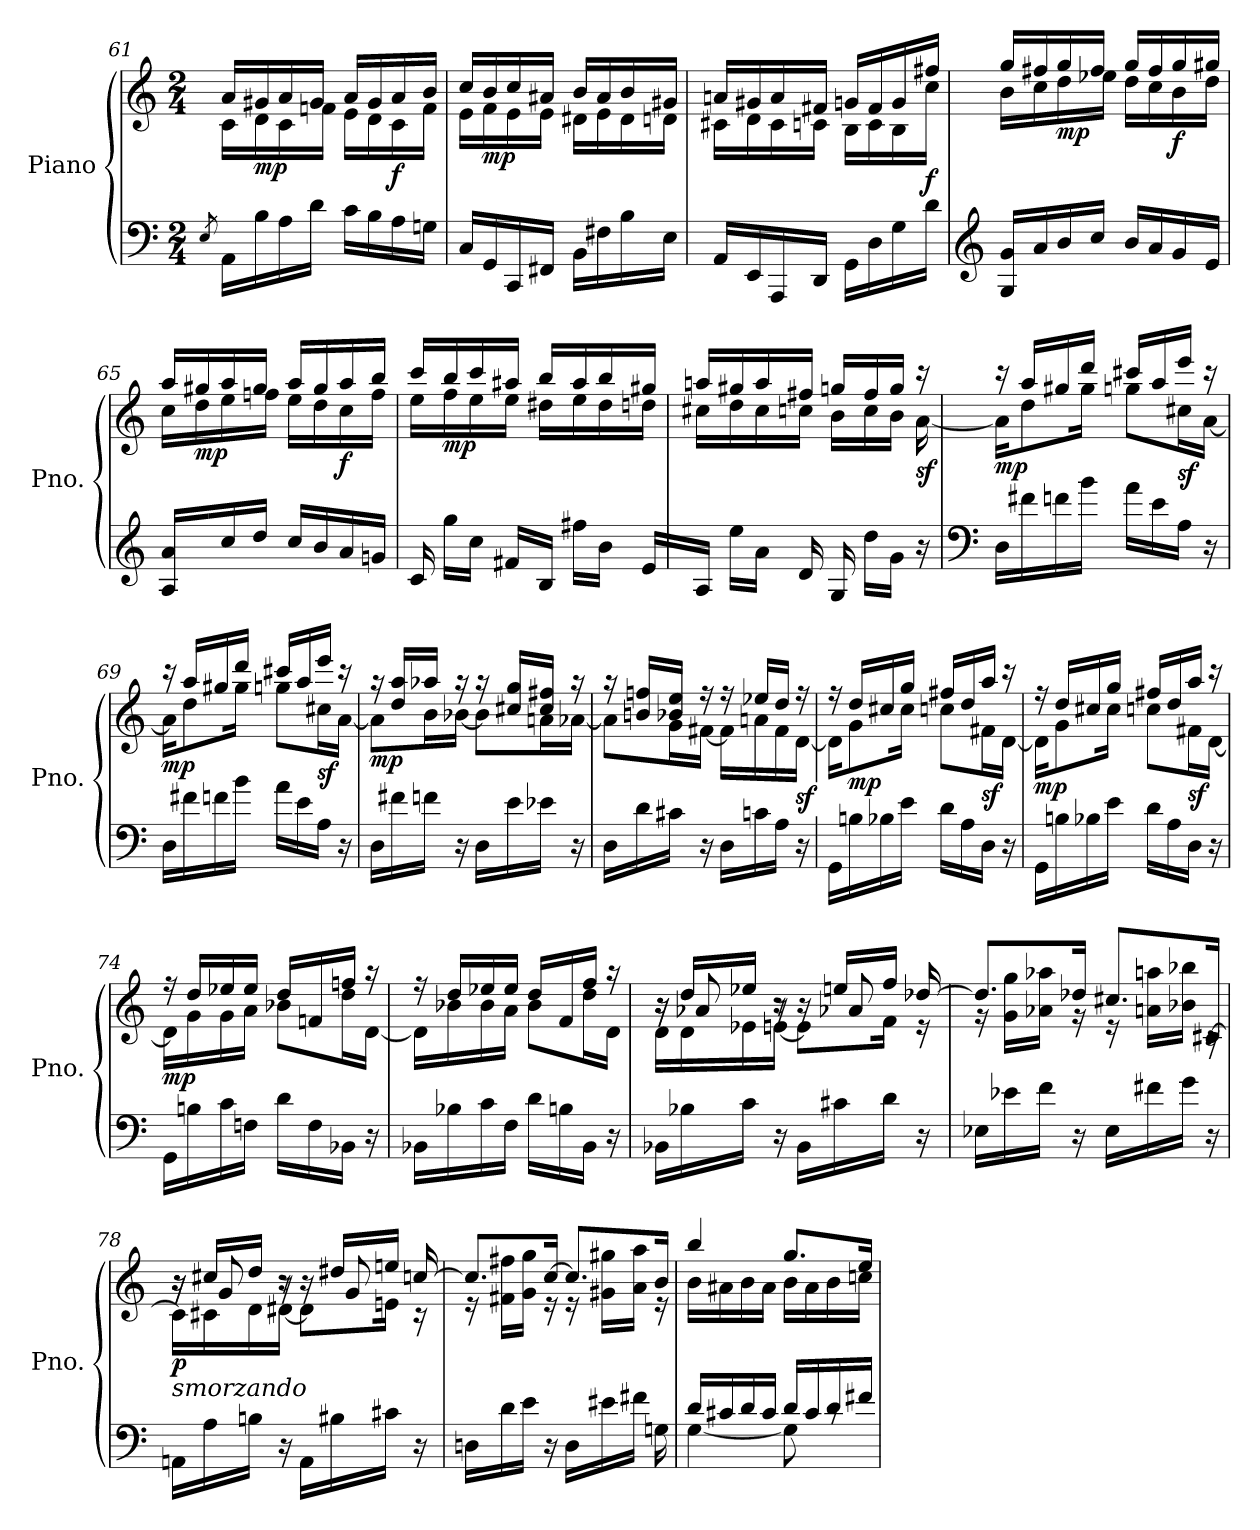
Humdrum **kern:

**kern	**kern	**dynam
*part1	*part1	*part1
*staff2	*staff1	*staff1/2
*I"Piano	*	*
*I'Pno.	*	*
*clefF4	*clefG2	*
*k[]	*k[]	*
*M2/4	*M2/4	*
=61	=61	=61
8qE/	.	.
*	*^	*
16AA\LL	16a/LL	16c\LL	.
!	!	!	!LO:DY:b
16B\	16g#X/	16d\	mp
16A\	16a/	16c\	.
16d\JJ	16g#/JJ	16fn\JJ	.
16c\LL	16a/LL	16e\LL	.
16B\	16g#/	16d\	.
!	!	!	!LO:DY:b
16A\	16a/	16c\	f
16Gn\JJ	16b/JJ	16f\JJ	.
!!LO:LB:g=z	!!
=62	=62	=62	=62
16C/LL	16cc/LL	16e\LL	.
!	!	!	!LO:DY:b
16GG/	16b/	16f\	mp
16CC/	16cc/	16e\	.
16FF#X/JJ	16a#X/JJ	16e\JJ	.
16BB\LL	16b/LL	16d#X\LL	.
16F#X\	16a#/	16e\	.
16B\	16b/	16d#\	.
16E\JJ	16g#X/JJ	16dn\JJ	.
=63	=63	=63	=63
16AA/LL	16an/LL	16c#X\LL	.
16EE/	16g#X/	16d\	.
16AAA/	16a/	16c#\	.
16DD/JJ	16f#X/JJ	16cn\JJ	.
16GG\LL	16gn/LL	16B\LL	.
16D\	16f#/	16c\	.
16G\	16g/	16B\	.
!	!	!	!LO:DY:b
16d\JJ	16ff#X/JJ	16cc\JJ	f
=64	=64	=64	=64
*clefG2	*	*	*
16G/ 16g/LL	16gg/LL	16b\LL	.
16a/	16ff#X/	16cc\	.
!	!	!	!LO:DY:b
16b/	16gg/	16dd\	mp
16cc/JJ	16ff#/JJ	16ee-X\JJ	.
16b/LL	16gg/LL	16dd\LL	.
16a/	16ff#/	16cc\	.
!	!	!	!LO:DY:b
16g/	16gg/	16b\	f
16e/JJ	16gg#X/JJ	16dd\JJ	.
!!LO:LB:g=z	!!
=65	=65	=65	=65
16A/ 16a/LL	16aa/LL	16cc\LL	.
!	!	!	!LO:DY:b
16b/yy	16gg#X/	16dd\	mp
16cc/	16aa/	16ee\	.
16dd/JJ	16gg#/JJ	16ffn\JJ	.
16cc/LL	16aa/LL	16ee\LL	.
16b/	16gg#/	16dd\	.
!	!	!	!LO:DY:b
16a/	16aa/	16cc\	f
16gn/JJ	16bb/JJ	16ff\JJ	.
=66	=66	=66	=66
16c/	16ccc/LL	16ee\LL	.
!	!	!	!LO:DY:b
16gg\LL	16bb/	16ff\	mp
16cc\JJ	16ccc/	16ee\	.
16f#X/LL	16aa#X/JJ	16ee\JJ	.
16B/JJ	16bb/LL	16dd#X\LL	.
16ff#X\LL	16aa#/	16ee\	.
16b\JJ	16bb/	16dd#\	.
16e/LL	16gg#X/JJ	16ddn\JJ	.
=67	=67	=67	=67
16A/JJ	16aan/LL	16cc#X\LL	.
16ee\LL	16gg#X/	16dd\	.
16a\JJ	16aa/	16cc#\	.
16d/	16ff#X/JJ	16ccn\JJ	.
16G/	16ggn/LL	16b\LL	.
16dd\LL	16ff#/	16cc\	.
16g\JJ	16gg/JJ	16b\JJ	.
!	!	!	!LO:DY:b
16r	16r	[16a\	sf
!!LO:LB:g=z	!!
=68	=68	=68	=68
*clefF4	*	*	*
!	!	!	!LO:DY:b
16D\LL	16r	16a\KL]	mp
16f#X\	16aa/LL	8dd\	.
16fn\	16gg#X/	.	.
16b\JJ	16ddd/JJ	16gg#\Jk	.
16a\LL	16ccc#X/LL	8ggn\L	.
16e\	16aa/	.	.
!	!	!	!LO:DY:b
16A\JJ	16eee/JJ	16cc#X\L	sf
16r	16r	[16a\JJ	.
=69	=69	=69	=69
!	!	!	!LO:DY:b
16D\LL	16r	16a\KL]	mp
16f#X\	16aa/LL	8dd\	.
16fn\	16gg#X/	.	.
16b\JJ	16ddd/JJ	16gg#\Jk	.
16a\LL	16ccc#X/LL	8ggn\L	.
16e\	16aa/	.	.
!	!	!	!LO:DY:b
16A\JJ	16eee/JJ	16cc#X\L	sf
16r	16r	[16a\JJ	.
=70	=70	=70	=70
!	!	!	!LO:DY:b
16D\LL	16r	8a\L]	mp
16f#X\	16dd/ 16aa/LL	.	.
16fn\JJ	16aa-X/JJ	16b\L	.
16r	16r	[16b-X\JJ	.
16D\LL	16r	8b-\L]	.
16e\	16cc#X/ 16gg/LL	.	.
16e-X\JJ	16cc#/ 16ff#X/JJ	16an\L	.
16r	16r	[16a-X\JJ	.
!!LO:LB:g=z	!!
=71	=71	=71	=71
16D\LL	16r	8a-\L]	.
16d\	16bn/ 16ffn/LL	.	.
16c#X\JJ	16b-X/ 16ee/JJ	16g\L	.
16r	16r	[16f#X\JJ	.
16D\LL	16r	16f#\LL]	.
16cn\	16ee-X/LL	16an\	.
16A\JJ	16dd/JJ	16f#\	.
!	!	!	!LO:DY:b
16r	16r	[16d\JJ	sf
=72	=72	=72	=72
16GG\LL	16r	16d\KL]	.
!	!	!	!LO:DY:b
16Bn\	16dd/LL	8g\	mp
16B-X\	16cc#X/	.	.
16e\JJ	16gg/JJ	16cc#\Jk	.
16d\LL	16ff#X/LL	8ccn\L	.
16A\	16dd/	.	.
!	!	!	!LO:DY:b
16D\JJ	16aa/JJ	16f#X\L	sf
16r	16r	[16d\JJ	.
=73	=73	=73	=73
!	!	!	!LO:DY:b
16GG\LL	16r	16d\KL]	mp
16Bn\	16dd/LL	8g\	.
16B-X\	16cc#X/	.	.
16e\JJ	16gg/JJ	16cc#\Jk	.
16d\LL	16ff#X/LL	8ccn\L	.
16A\	16dd/	.	.
!	!	!	!LO:DY:b
16D\JJ	16aa/JJ	16f#X\L	sf
16r	16r	[16d\JJ	.
!!LO:PB:g=z	!!
=74	=74	=74	=74
!	!	!	!LO:DY:b
16GG\LL	16r	16d\LL]	mp
16Bn\	16dd/LL	16g\	.
16c\	16ee-X/	16g\	.
16Fn\JJ	16ee-/JJ	16a\JJ	.
16d\LL	16dd/LL	8b-X\L	.
16F\	16fn/	.	.
16BB-X\JJ	16ffn/JJ	16dd\L	.
16r	16r	[16d\JJ	.
=75	=75	=75	=75
16BB-X\LL	16r	16d\LL]	.
16B-X\	16dd/LL	16b-X\	.
16c\	16ee-X/	16b-\	.
16F\JJ	16ee-/JJ	16a\JJ	.
16d\LL	16dd/LL	8b-\L	.
16Bn\	16f/	.	.
16BB-\JJ	16ff/JJ	16dd\L	.
16r	16r	16d\JJ	.
=76	=76	=76	=76
*	*	*^	*
16BB-X\LL	16r	16d\LL	16r	.
16B-X\	16dd/LL	16d\	8a-X/	.
16c\JJ	16ee-X/JJ	16e-X\	.	.
16r	16r	[16en\JJ	8r	.
16BB-\LL	16r	8e\L]	.	.
16c#X\	16een/LL	.	8a-X/	.
16d\JJ	16ff/JJ	16f\Jk	.	.
16r	[16dd-X/	16r	16rffyy	.
*	*	*v	*v	*
!!LO:LB:g=z
=77	=77	=77	=77
16E-X\LL	8.dd-/L]	16r	.
16e-X\	.	16g\ 16gg\LL	.
16f\JJ	.	16a-X\ 16aa-X\JJ	.
16r	16dd-X/Jk	16r	.
16E-\LL	8.cc#X/L	16r	.
16f#X\	.	16an\ 16aan\LL	.
16g\JJ	.	16b-X\ 16bb-X\JJ	.
16r	[16c#X/Jk	16rc	.
=78	=78	=78	=78
*	*	*^	*
!LO:TX:a:i:t=smorzando	!	!	!	!
!	!	!	!	!LO:DY:b
16AAn\LL	16r	16c#\LL]	16r	p
16A\	16cc#X/LL	16c#X\	8g/	.
16Bn\JJ	16dd/JJ	16d\	.	.
16r	16r	[16d#X\JJ	8r	.
16AA\LL	16r	8d#\L]	.	.
16B#X\	16dd#X/LL	.	8g/	.
16c#X\JJ	16een/JJ	16en\Jk	.	.
16r	[16ccn/	16r	16rffyy	.
*	*	*v	*v	*
=79	=79	=79	=79
16Dn\LL	8.cc/L]	16r	.
16d\	.	16f#X\ 16ff#X\LL	.
16e\JJ	.	16g\ 16gg\JJ	.
16r	[16cc/Jk	16r	.
16D\LL	8.cc/L]	16r	.
16e#X\	.	16g#X\ 16gg#X\LL	.
16f#X\JJ	.	16a\ 16aa\JJ	.
16Gn\	16b/Jk	16r	.
!!LO:LB:g=z	!!
=80	=80	=80	=80
*^	*	*	*
16d/LL	[4G\	4bb/	16b\LL	.
16c#X/	.	.	16a#X\	.
16d/	.	.	16b\	.
16c#/JJ	.	.	16a#\JJ	.
16d/LL	8G\]	8.gg/L	16b\LL	.
16c#/	.	.	16a#\	.
16d/	8rc	.	16b\	.
16f#X/JJ	.	16ee/Jk	16ccn\JJ	.
*v	*v	*	*	*
*	*v	*v	*
=	=	=
*-	*-	*-
